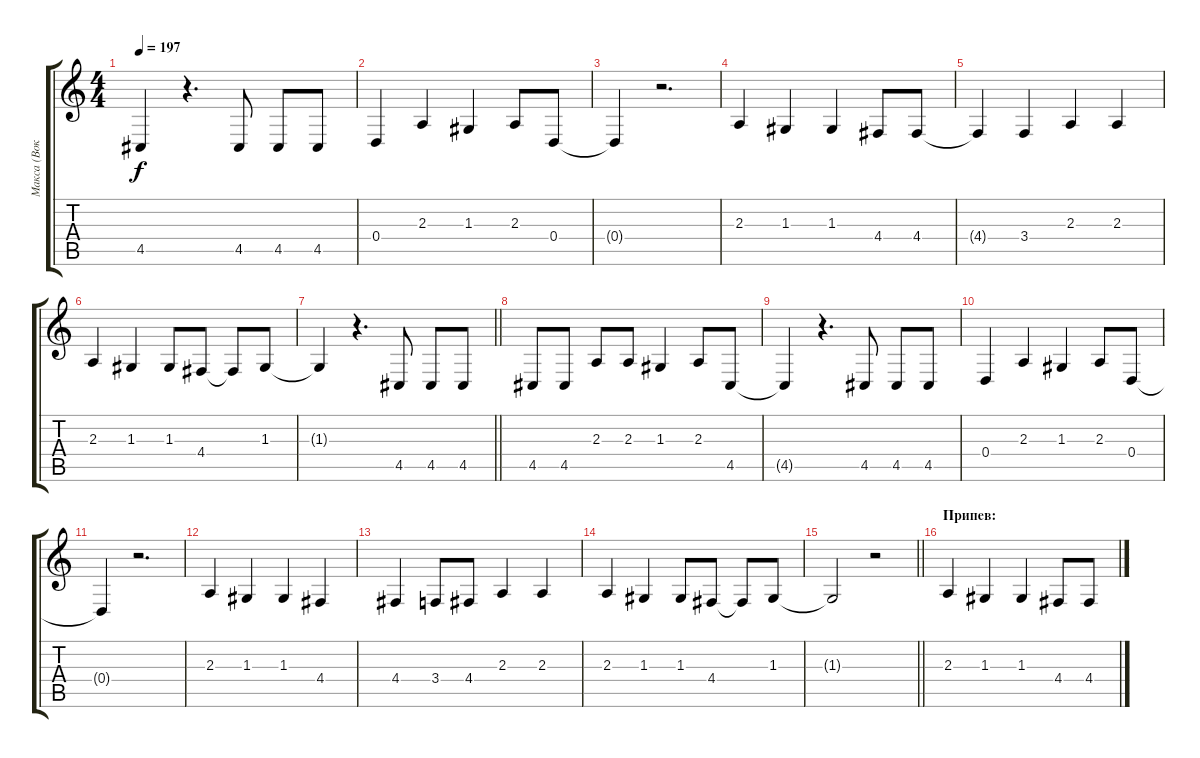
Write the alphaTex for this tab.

\track ("Макса (Вокал)" "Макса (Вок") {instrument lead6voice}
\staff {score tabs}
\tuning (E4 B3 G3 D3 A2 E2) {hide}
\ts (4 4)
\tempo 197
\clef g2
\ks c
4.5{t}.4{dy f} r.4{d} 4.5.8 4.5.8 4.5.8 |
0.4.4 2.3.4 1.3.4 2.3.8 0.4.8 |
0.4{t}.4 r.2{d} |
2.3.4 1.3.4 1.3.4 4.4.8 4.4.8 |
4.4{t}.4 3.4.4 2.3.4 2.3.4 |
2.3.4 1.3.4 1.3.8 4.4.8 4.4{t}.8 1.3.8 |
\barLineRight lightlight
1.3{t}.4 r.4{d} 4.5.8 4.5.8 4.5.8 |
4.5.8 4.5.8 2.3.8 2.3.8 1.3.4 2.3.8 4.5.8 |
4.5{t}.4 r.4{d} 4.5.8 4.5.8 4.5.8 |
0.4.4 2.3.4 1.3.4 2.3.8 0.4.8 |
0.4{t}.4 r.2{d} |
2.3.4 1.3.4 1.3.4 4.4.4 |
4.4.4 3.4.8 4.4.8 2.3.4 2.3.4 |
2.3.4 1.3.4 1.3.8 4.4.8 4.4{t}.8 1.3.8 |
\barLineRight lightlight
1.3{t}.2 r.2 |
\section ("" "Припев:")
2.3.4 1.3.4 1.3.4 4.4.8 4.4.8
